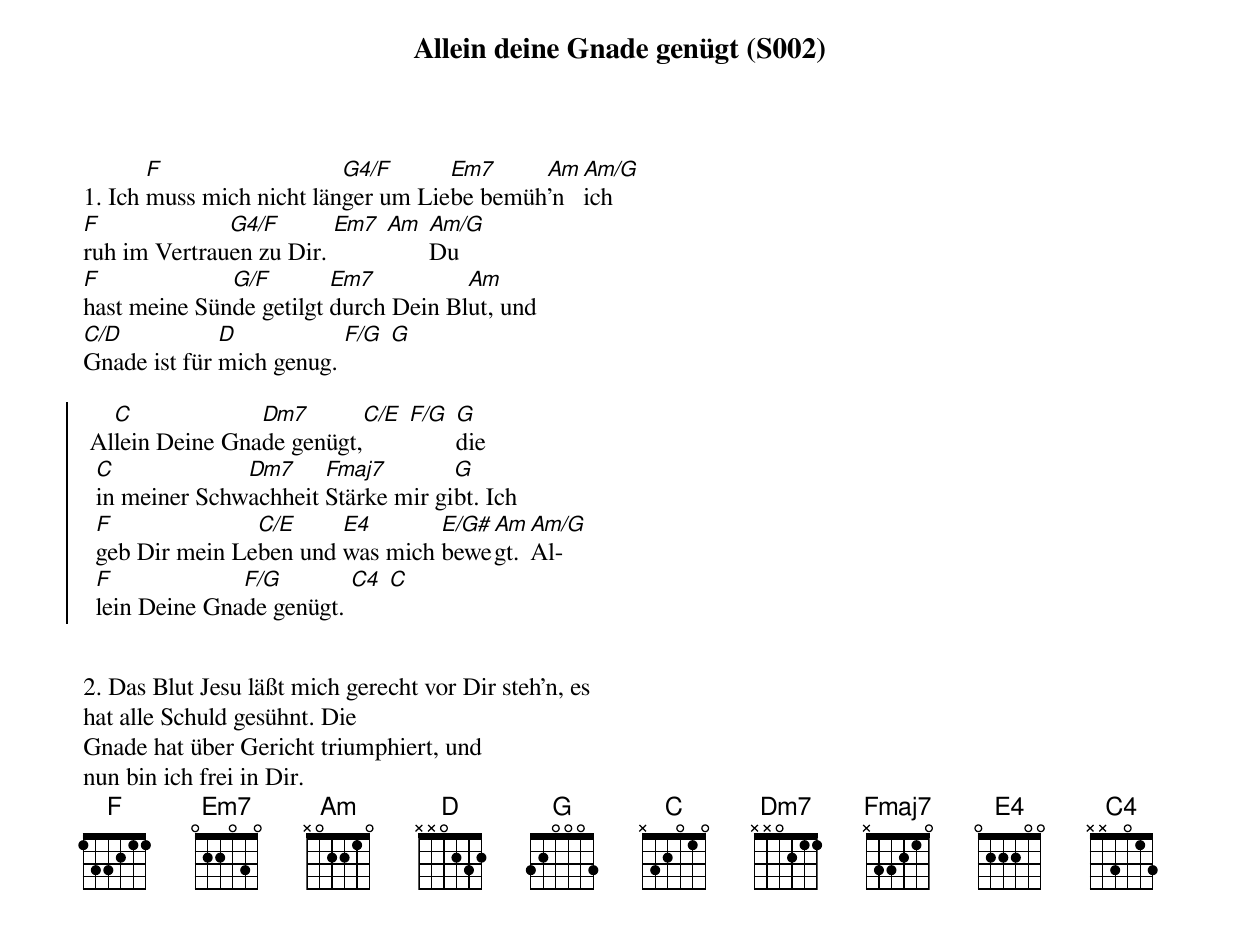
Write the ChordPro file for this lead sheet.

{title: Allein deine Gnade genügt (S002)}
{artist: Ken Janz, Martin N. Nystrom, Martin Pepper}

1. Ich [F]muss mich nicht län[G4/F]ger um Lie[Em7]be bemüh[Am]'n [Am/G]ich
[F]ruh im Vertrau[G4/F]en zu Dir. [Em7] [Am] [Am/G]Du
[F]hast meine Sün[G/F]de getilgt [Em7]durch Dein Bl[Am]ut, und
[C/D]Gnade ist für [D]mich genug. [F/G] [G]

{soc}
 Al[C]lein Deine Gna[Dm7]de genügt,[C/E] [F/G] [G]die
  [C]in meiner Schw[Dm7]achheit [Fmaj7]Stärke mir gi[G]bt. Ich
  [F]geb Dir mein Le[C/E]ben und [E4]was mich [E/G#]bewe[Am]gt. [Am/G]Al-
  [F]lein Deine Gna[F/G]de genügt. [C4] [C]
 {eoc}


2. Das Blut Jesu läßt mich gerecht vor Dir steh'n, es
hat alle Schuld gesühnt. Die
Gnade hat über Gericht triumphiert, und
nun bin ich frei in Dir.
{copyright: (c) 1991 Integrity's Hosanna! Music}
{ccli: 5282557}
